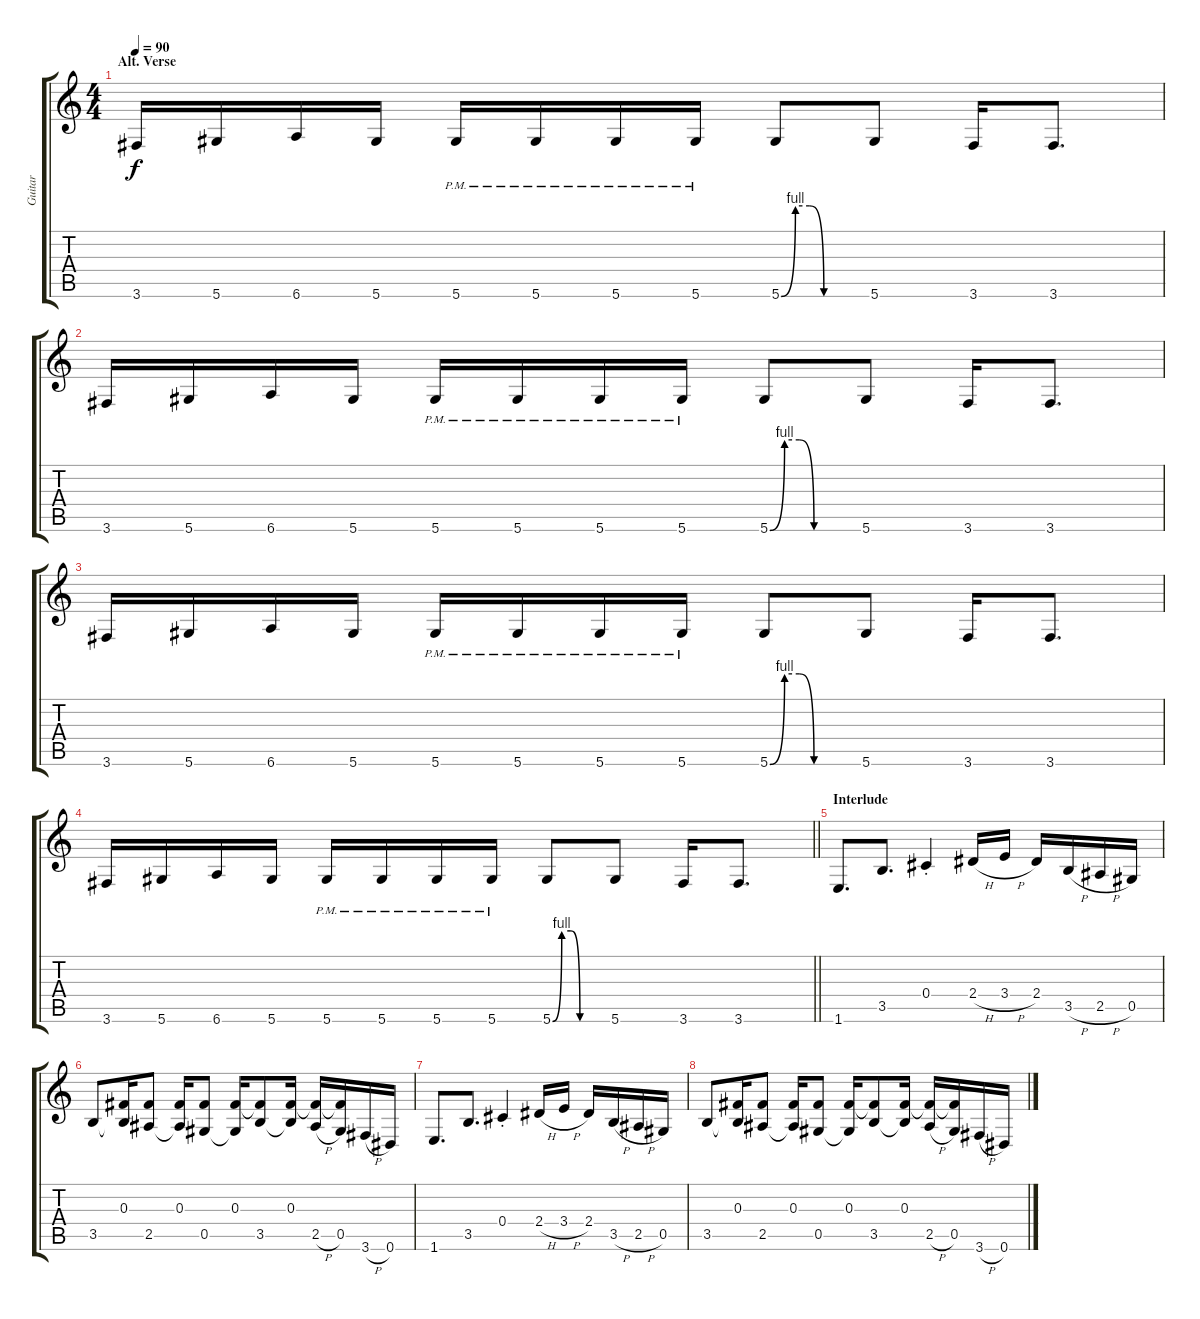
\track ("Guitar" "Guitar") {instrument distortionguitar}
\staff {score tabs}
\tuning (Eb4 Bb3 Gb3 Db3 Ab2 Eb2) {hide}
\ts (4 4)
\section ("" "Alt. Verse")
\tempo 90
\clef g2
\ks c
3.6.16{dy f} 5.6.16 6.6.16 5.6.16 5.6{pm}.16 5.6{pm}.16 5.6{pm}.16 5.6{pm}.16 5.6{be (custom 0 0 10 4 20 4 30 0 60 0)}.8 5.6.8 3.6.16 3.6.8{d} |
3.6.16 5.6.16 6.6.16 5.6.16 5.6{pm}.16 5.6{pm}.16 5.6{pm}.16 5.6{pm}.16 5.6{be (custom 0 0 10 4 20 4 30 0 60 0)}.8 5.6.8 3.6.16 3.6.8{d} |
3.6.16 5.6.16 6.6.16 5.6.16 5.6{pm}.16 5.6{pm}.16 5.6{pm}.16 5.6{pm}.16 5.6{be (custom 0 0 10 4 20 4 30 0 60 0)}.8 5.6.8 3.6.16 3.6.8{d} |
\barLineRight lightlight
3.6.16 5.6.16 6.6.16 5.6.16 5.6{pm}.16 5.6{pm}.16 5.6{pm}.16 5.6{pm}.16 5.6{be (custom 0 0 10 4 20 4 30 0 60 0)}.8 5.6.8 3.6.16 3.6.8{d} |
\section ("" "Interlude")
1.6.8{d} 3.5.8{d} 0.4{st}.4 2.4{h}.16 3.4{h}.16 2.4.16 3.5{h}.16 2.5{h}.16 0.5.16 |
3.5.8 (0.3 3.5{t}).16 (0.3{t} 2.5).8 (0.3 2.5{t}).16 (0.3{t} 0.5).8 (0.3 0.5{t}).16 (0.3{t} 3.5).8 (0.3 3.5{t}).16 (0.3{t} 2.5{h}).16 (0.3{t} 0.5).16 3.6{h}.16 0.6.16 |
1.6.8{d} 3.5.8{d} 0.4{st}.4 2.4{h}.16 3.4{h}.16 2.4.16 3.5{h}.16 2.5{h}.16 0.5.16 |
3.5.8 (0.3 3.5{t}).16 (0.3{t} 2.5).8 (0.3 2.5{t}).16 (0.3{t} 0.5).8 (0.3 0.5{t}).16 (0.3{t} 3.5).8 (0.3 3.5{t}).16 (0.3{t} 2.5{h}).16 (0.3{t} 0.5).16 3.6{h}.16 0.6.16
